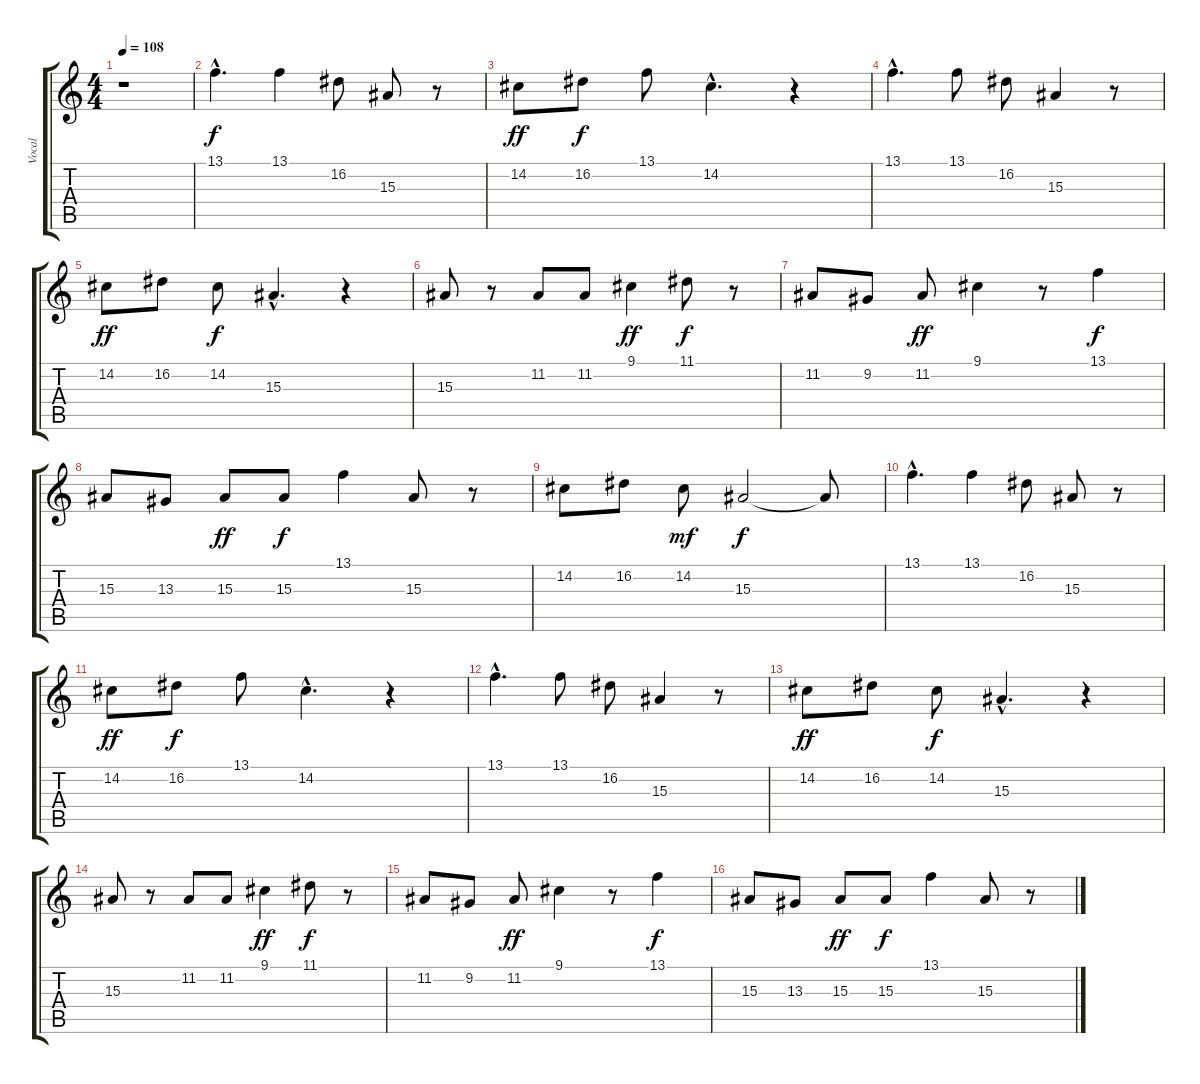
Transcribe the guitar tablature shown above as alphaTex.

\track ("Vocal" "Vocal") {instrument cello}
\staff {score tabs}
\tuning (E4 B3 G3 D3 A2 E2) {hide}
\ts (4 4)
\tempo 108
\clef g2
\ks c
r.1{dy f instrument cello} |
13.1{hac}.4{d} 13.1.4 16.2.8 15.3.8 r.8 |
14.2.8{dy ff} 16.2.8{dy f} 13.1.8 14.2{hac}.4{d} r.4 |
13.1{hac}.4{d} 13.1.8 16.2.8 15.3.4 r.8 |
14.2.8{dy ff} 16.2.8 14.2.8{dy f} 15.3{hac}.4{d} r.4 |
15.3.8 r.8 11.2.8 11.2.8 9.1.4{dy ff} 11.1.8{dy f} r.8 |
11.2.8 9.2.8 11.2.8{dy ff} 9.1.4 r.8 13.1.4{dy f} |
15.3.8 13.3.8 15.3.8{dy ff} 15.3.8{dy f} 13.1.4 15.3.8 r.8 |
14.2.8 16.2.8 14.2.8{dy mf} 15.3.2{dy f} 15.3{t}.8 |
13.1{hac}.4{d} 13.1.4 16.2.8 15.3.8 r.8 |
14.2.8{dy ff} 16.2.8{dy f} 13.1.8 14.2{hac}.4{d} r.4 |
13.1{hac}.4{d} 13.1.8 16.2.8 15.3.4 r.8 |
14.2.8{dy ff} 16.2.8 14.2.8{dy f} 15.3{hac}.4{d} r.4 |
15.3.8 r.8 11.2.8 11.2.8 9.1.4{dy ff} 11.1.8{dy f} r.8 |
11.2.8 9.2.8 11.2.8{dy ff} 9.1.4 r.8 13.1.4{dy f} |
15.3.8 13.3.8 15.3.8{dy ff} 15.3.8{dy f} 13.1.4 15.3.8 r.8
